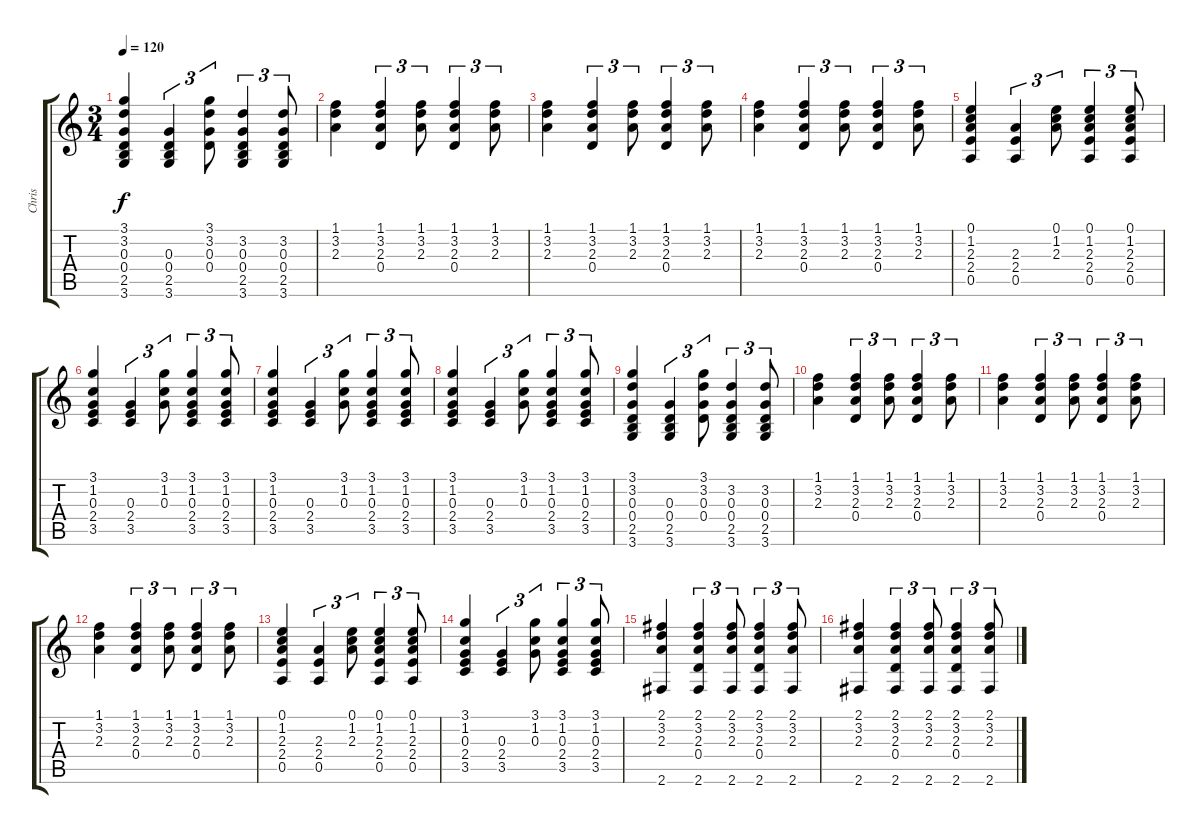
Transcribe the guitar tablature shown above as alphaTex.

\track ("Chris" "Chris") {instrument acousticguitarsteel}
\staff {score tabs}
\tuning (E4 B3 G3 D3 A2 E2) {hide}
\ts (3 4)
\tempo 120
\clef g2
\ks c
(3.1 3.2 0.3 0.4 2.5 3.6).4{dy f} (0.3 0.4 2.5 3.6).4{tu (3 2)} (3.1 3.2 0.3 0.4).8{tu (3 2)} (3.2 0.3 0.4 2.5 3.6).4{tu (3 2)} (3.2 0.3 0.4 2.5 3.6).8{tu (3 2)} |
(1.1 3.2 2.3).4 (1.1 3.2 2.3 0.4).4{tu (3 2)} (1.1 3.2 2.3).8{tu (3 2)} (1.1 3.2 2.3 0.4).4{tu (3 2)} (1.1 3.2 2.3).8{tu (3 2)} |
(1.1 3.2 2.3).4 (1.1 3.2 2.3 0.4).4{tu (3 2)} (1.1 3.2 2.3).8{tu (3 2)} (1.1 3.2 2.3 0.4).4{tu (3 2)} (1.1 3.2 2.3).8{tu (3 2)} |
(1.1 3.2 2.3).4 (1.1 3.2 2.3 0.4).4{tu (3 2)} (1.1 3.2 2.3).8{tu (3 2)} (1.1 3.2 2.3 0.4).4{tu (3 2)} (1.1 3.2 2.3).8{tu (3 2)} |
(0.1 1.2 2.3 2.4 0.5).4 (2.3 2.4 0.5).4{tu (3 2)} (0.1 1.2 2.3).8{tu (3 2)} (0.1 1.2 2.3 2.4 0.5).4{tu (3 2)} (0.1 1.2 2.3 2.4 0.5).8{tu (3 2)} |
(3.1 1.2 0.3 2.4 3.5).4 (0.3 2.4 3.5).4{tu (3 2)} (3.1 1.2 0.3).8{tu (3 2)} (3.1 1.2 0.3 2.4 3.5).4{tu (3 2)} (3.1 1.2 0.3 2.4 3.5).8{tu (3 2)} |
(3.1 1.2 0.3 2.4 3.5).4 (0.3 2.4 3.5).4{tu (3 2)} (3.1 1.2 0.3).8{tu (3 2)} (3.1 1.2 0.3 2.4 3.5).4{tu (3 2)} (3.1 1.2 0.3 2.4 3.5).8{tu (3 2)} |
(3.1 1.2 0.3 2.4 3.5).4 (0.3 2.4 3.5).4{tu (3 2)} (3.1 1.2 0.3).8{tu (3 2)} (3.1 1.2 0.3 2.4 3.5).4{tu (3 2)} (3.1 1.2 0.3 2.4 3.5).8{tu (3 2)} |
(3.1 3.2 0.3 0.4 2.5 3.6).4 (0.3 0.4 2.5 3.6).4{tu (3 2)} (3.1 3.2 0.3 0.4).8{tu (3 2)} (3.2 0.3 0.4 2.5 3.6).4{tu (3 2)} (3.2 0.3 0.4 2.5 3.6).8{tu (3 2)} |
(1.1 3.2 2.3).4 (1.1 3.2 2.3 0.4).4{tu (3 2)} (1.1 3.2 2.3).8{tu (3 2)} (1.1 3.2 2.3 0.4).4{tu (3 2)} (1.1 3.2 2.3).8{tu (3 2)} |
(1.1 3.2 2.3).4 (1.1 3.2 2.3 0.4).4{tu (3 2)} (1.1 3.2 2.3).8{tu (3 2)} (1.1 3.2 2.3 0.4).4{tu (3 2)} (1.1 3.2 2.3).8{tu (3 2)} |
(1.1 3.2 2.3).4 (1.1 3.2 2.3 0.4).4{tu (3 2)} (1.1 3.2 2.3).8{tu (3 2)} (1.1 3.2 2.3 0.4).4{tu (3 2)} (1.1 3.2 2.3).8{tu (3 2)} |
(0.1 1.2 2.3 2.4 0.5).4 (2.3 2.4 0.5).4{tu (3 2)} (0.1 1.2 2.3).8{tu (3 2)} (0.1 1.2 2.3 2.4 0.5).4{tu (3 2)} (0.1 1.2 2.3 2.4 0.5).8{tu (3 2)} |
(3.1 1.2 0.3 2.4 3.5).4 (0.3 2.4 3.5).4{tu (3 2)} (3.1 1.2 0.3).8{tu (3 2)} (3.1 1.2 0.3 2.4 3.5).4{tu (3 2)} (3.1 1.2 0.3 2.4 3.5).8{tu (3 2)} |
(2.1 3.2 2.3 2.6).4 (2.1 3.2 2.3 0.4 2.6).4{tu (3 2)} (2.1 3.2 2.3 2.6).8{tu (3 2)} (2.1 3.2 2.3 0.4 2.6).4{tu (3 2)} (2.1 3.2 2.3 2.6).8{tu (3 2)} |
(2.1 3.2 2.3 2.6).4 (2.1 3.2 2.3 0.4 2.6).4{tu (3 2)} (2.1 3.2 2.3 2.6).8{tu (3 2)} (2.1 3.2 2.3 0.4 2.6).4{tu (3 2)} (2.1 3.2 2.3 2.6).8{tu (3 2)}
